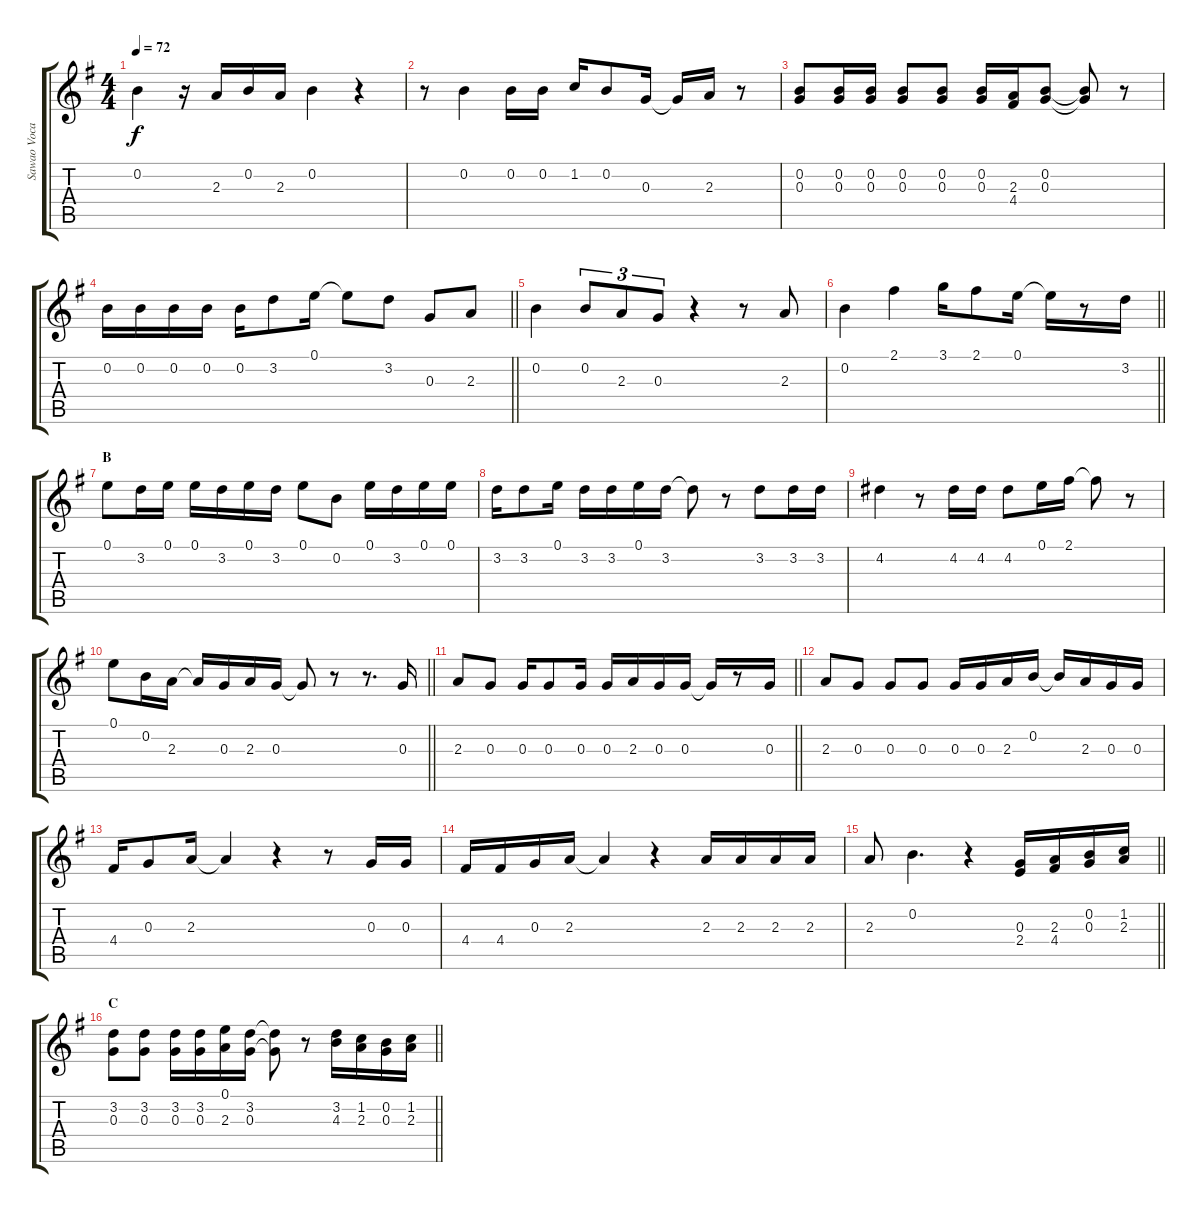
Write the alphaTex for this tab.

\track ("Sawao Vocal" "Sawao Voca") {instrument contrabass}
\staff {score tabs}
\tuning (E4 B3 G3 D3 A2 E2) {hide}
\ts (4 4)
\tempo 72
\clef g2
\ks g
0.2.4{dy f} r.16 2.3.16 0.2.16 2.3.16 0.2.4 r.4 |
r.8 0.2.4 0.2.16 0.2.16 1.2.16 0.2.8 0.3.16 0.3{t}.16 2.3.16 r.8 |
(0.2 0.3).8 (0.2 0.3).16 (0.2 0.3).16 (0.2 0.3).8 (0.2 0.3).8 (0.2 0.3).16 (2.3 4.4).16 (0.2 0.3).8 (0.2{t} 0.3{t}).8 r.8 |
\barLineRight lightlight
0.2.16 0.2.16 0.2.16 0.2.16 0.2.16 3.2.8 0.1.16 0.1{t}.8 3.2.8 0.3.8 2.3.8 |
\section ("" "")
0.2.4 0.2.8{tu (3 2)} 2.3.8{tu (3 2)} 0.3.8{tu (3 2)} r.4 r.8 2.3.8 |
\barLineRight lightlight
0.2.4 2.1.4 3.1.16 2.1.8 0.1.16 0.1{t}.16 r.8 3.2.16 |
\section ("" "B")
0.1.8 3.2.16 0.1.16 0.1.16 3.2.16 0.1.16 3.2.16 0.1.8 0.2.8 0.1.16 3.2.16 0.1.16 0.1.16 |
3.2.16 3.2.8 0.1.16 3.2.16 3.2.16 0.1.16 3.2.16 3.2{t}.8 r.8 3.2.8 3.2.16 3.2.16 |
4.2.4 r.8 4.2.16 4.2.16 4.2.8 0.1.16 2.1.16 2.1{t}.8 r.8 |
\barLineRight lightlight
0.1.8 0.2.16 2.3.16 2.3{t}.16 0.3.16 2.3.16 0.3.16 0.3{t}.8 r.8 r.8{d} 0.3.16 |
\section ("" "")
\barLineRight lightlight
2.3.8 0.3.8 0.3.16 0.3.8 0.3.16 0.3.16 2.3.16 0.3.16 0.3.16 0.3{t}.16 r.8 0.3.16 |
\section ("" "")
2.3.8 0.3.8 0.3.8 0.3.8 0.3.16 0.3.16 2.3.16 0.2.16 0.2{t}.16 2.3.16 0.3.16 0.3.16 |
4.4.16 0.3.8 2.3.16 2.3{t}.4 r.4 r.8 0.3.16 0.3.16 |
4.4.16 4.4.16 0.3.16 2.3.16 2.3{t}.4 r.4 2.3.16 2.3.16 2.3.16 2.3.16 |
\barLineRight lightlight
2.3.8 0.2.4{d} r.4 (0.3 2.4).16 (2.3 4.4).16 (0.2 0.3).16 (1.2 2.3).16 |
\section ("" "C")
\barLineRight lightlight
(3.2 0.3).8 (3.2 0.3).8 (3.2 0.3).16 (3.2 0.3).16 (0.1 2.3).16 (3.2 0.3).16 (3.2{t} 0.3{t}).8 r.8 (3.2 4.3).16 (1.2 2.3).16 (0.2 0.3).16 (1.2 2.3).16
